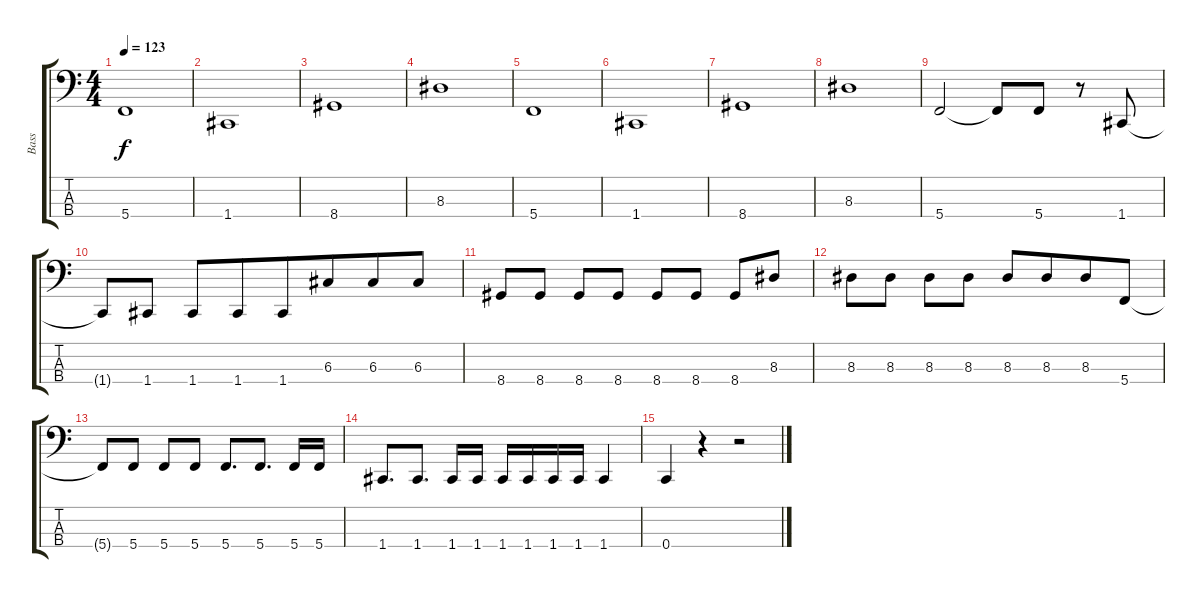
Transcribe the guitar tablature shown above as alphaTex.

\track ("Bass" "Bass") {instrument electricbassfinger}
\staff {score tabs}
\tuning (F2 C2 G1 C1) {hide}
\ts (4 4)
\tempo 123
\clef f4
\ks c
5.4.1{dy f} |
1.4.1 |
8.4.1 |
8.3.1 |
5.4.1 |
1.4.1 |
8.4.1 |
8.3.1 |
5.4.2{beam merge} 5.4{t}.8 5.4.8 r.8 1.4.8 |
1.4{t}.8 1.4.8 1.4.8 1.4.8{beam merge} 1.4.8 6.3.8{beam merge} 6.3.8{beam merge} 6.3.8 |
8.4.8 8.4.8 8.4.8 8.4.8 8.4.8{beam merge} 8.4.8 8.4.8 8.3.8 |
8.3.8{beam merge} 8.3.8 8.3.8 8.3.8 8.3.8{beam merge} 8.3.8{beam merge} 8.3.8 5.4.8 |
5.4{t}.8{beam merge} 5.4.8 5.4.8{beam merge} 5.4.8 5.4.8{d} 5.4.8{d} 5.4.16 5.4.16 |
1.4.8{d} 1.4.8{d} 1.4.16 1.4.16 1.4.16 1.4.16 1.4.16 1.4.16{beam merge} 1.4.4 |
0.4.4{beam merge} r.4{beam merge} r.2
